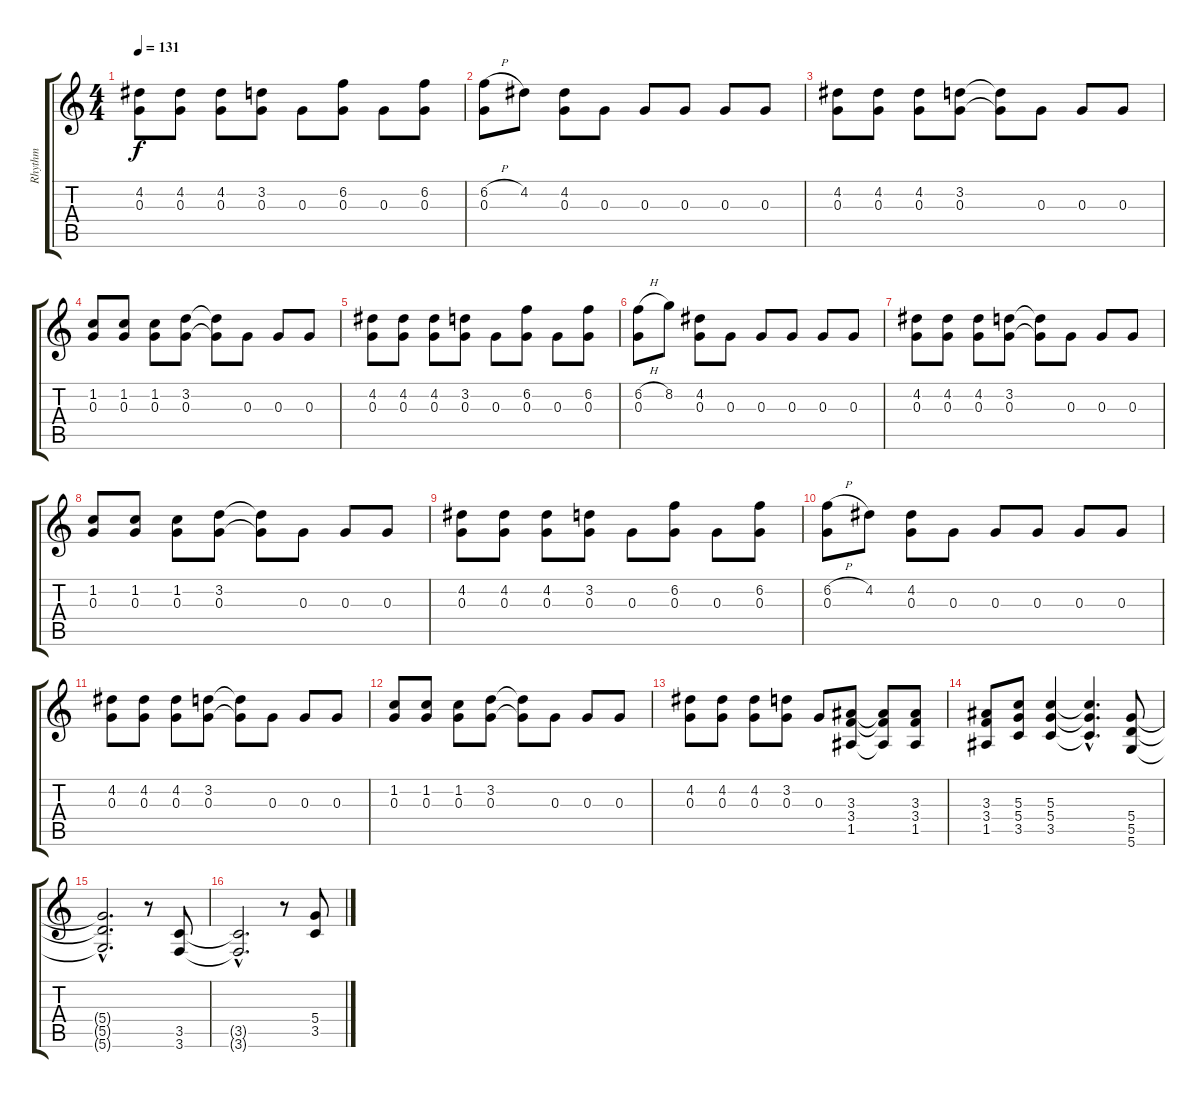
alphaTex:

\track ("Rhythm" "Rhythm") {instrument overdrivenguitar}
\staff {score tabs}
\tuning (E4 B3 G3 D3 A2 D2) {hide}
\ts (4 4)
\tempo 131
\clef g2
\ks c
(4.2 0.3).8{dy f} (4.2 0.3).8 (4.2 0.3).8 (3.2 0.3).8 0.3.8 (6.2 0.3).8 0.3.8 (6.2 0.3).8 |
(6.2{h} 0.3).8 4.2.8 (4.2 0.3).8 0.3.8 0.3.8 0.3.8 0.3.8 0.3.8 |
(4.2 0.3).8 (4.2 0.3).8 (4.2 0.3).8 (3.2 0.3).8 (3.2{t} 0.3{t}).8 0.3.8 0.3.8 0.3.8 |
(1.2 0.3).8 (1.2 0.3).8 (1.2 0.3).8 (3.2 0.3).8 (3.2{t} 0.3{t}).8 0.3.8 0.3.8 0.3.8 |
(4.2 0.3).8 (4.2 0.3).8 (4.2 0.3).8 (3.2 0.3).8 0.3.8 (6.2 0.3).8 0.3.8 (6.2 0.3).8 |
(6.2{h} 0.3).8 8.2.8 (4.2 0.3).8 0.3.8 0.3.8 0.3.8 0.3.8 0.3.8 |
(4.2 0.3).8 (4.2 0.3).8 (4.2 0.3).8 (3.2 0.3).8 (3.2{t} 0.3{t}).8 0.3.8 0.3.8 0.3.8 |
(1.2 0.3).8 (1.2 0.3).8 (1.2 0.3).8 (3.2 0.3).8 (3.2{t} 0.3{t}).8 0.3.8 0.3.8 0.3.8 |
(4.2 0.3).8 (4.2 0.3).8 (4.2 0.3).8 (3.2 0.3).8 0.3.8 (6.2 0.3).8 0.3.8 (6.2 0.3).8 |
(6.2{h} 0.3).8 4.2.8 (4.2 0.3).8 0.3.8 0.3.8 0.3.8 0.3.8 0.3.8 |
(4.2 0.3).8 (4.2 0.3).8 (4.2 0.3).8 (3.2 0.3).8 (3.2{t} 0.3{t}).8 0.3.8 0.3.8 0.3.8 |
(1.2 0.3).8 (1.2 0.3).8 (1.2 0.3).8 (3.2 0.3).8 (3.2{t} 0.3{t}).8 0.3.8 0.3.8 0.3.8 |
(4.2 0.3).8 (4.2 0.3).8 (4.2 0.3).8 (3.2 0.3).8 0.3.8 (3.3 3.4 1.5).8 (3.3{t} 3.4{t} 1.5{t}).8 (3.3 3.4 1.5).8 |
(3.3 3.4 1.5).8 (5.3 5.4 3.5).8 (5.3 5.4 3.5).4 (5.3{hac t} 5.4{hac t} 3.5{hac t}).4{d} (5.4 5.5 5.6).8 |
(5.4{hac t} 5.5{hac t} 5.6{hac t}).2{d} r.8 (3.5 3.6).8 |
(3.5{hac t} 3.6{hac t}).2{d} r.8 (5.4 3.5).8
